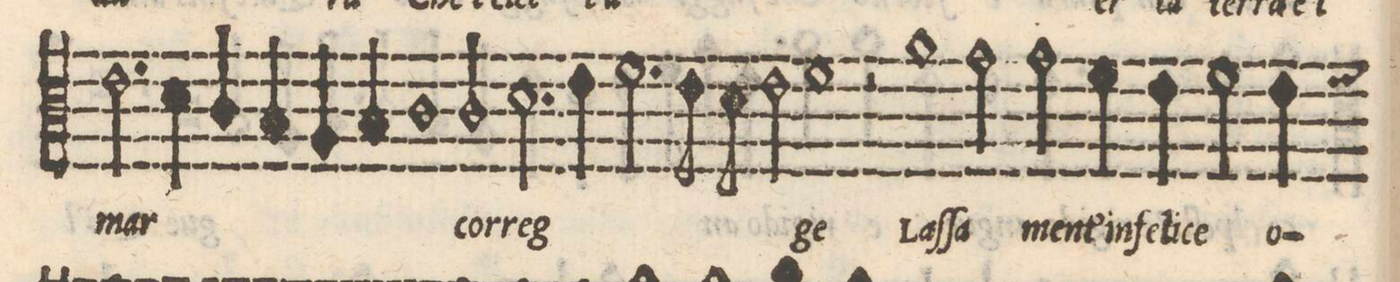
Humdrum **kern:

**kern	**text
*I"QVINTO	*
*clefC3	*
*k[]	*
*met(C)	*
*M2/1	*
2.e\	mar
4d\	.
4c/	.
4B/	.
4A/	.
4B/	.
=25-	=25-
1c	.
2c/	cor-
2.d\	-reg-
=26-	=26-
4e\	.
2.f\	.
8e\	.
8d\	.
2e\	.
=27-	=27-
1f	-ge
2r	.
1a\	Laſ-
=28-	=28-
2g\	-ſa
2g\	men-
4f\	-t'_in-
4e\	-fe-
=29-	=29-
2f\	-li-
4e\	-ce_o-
*-	*-
